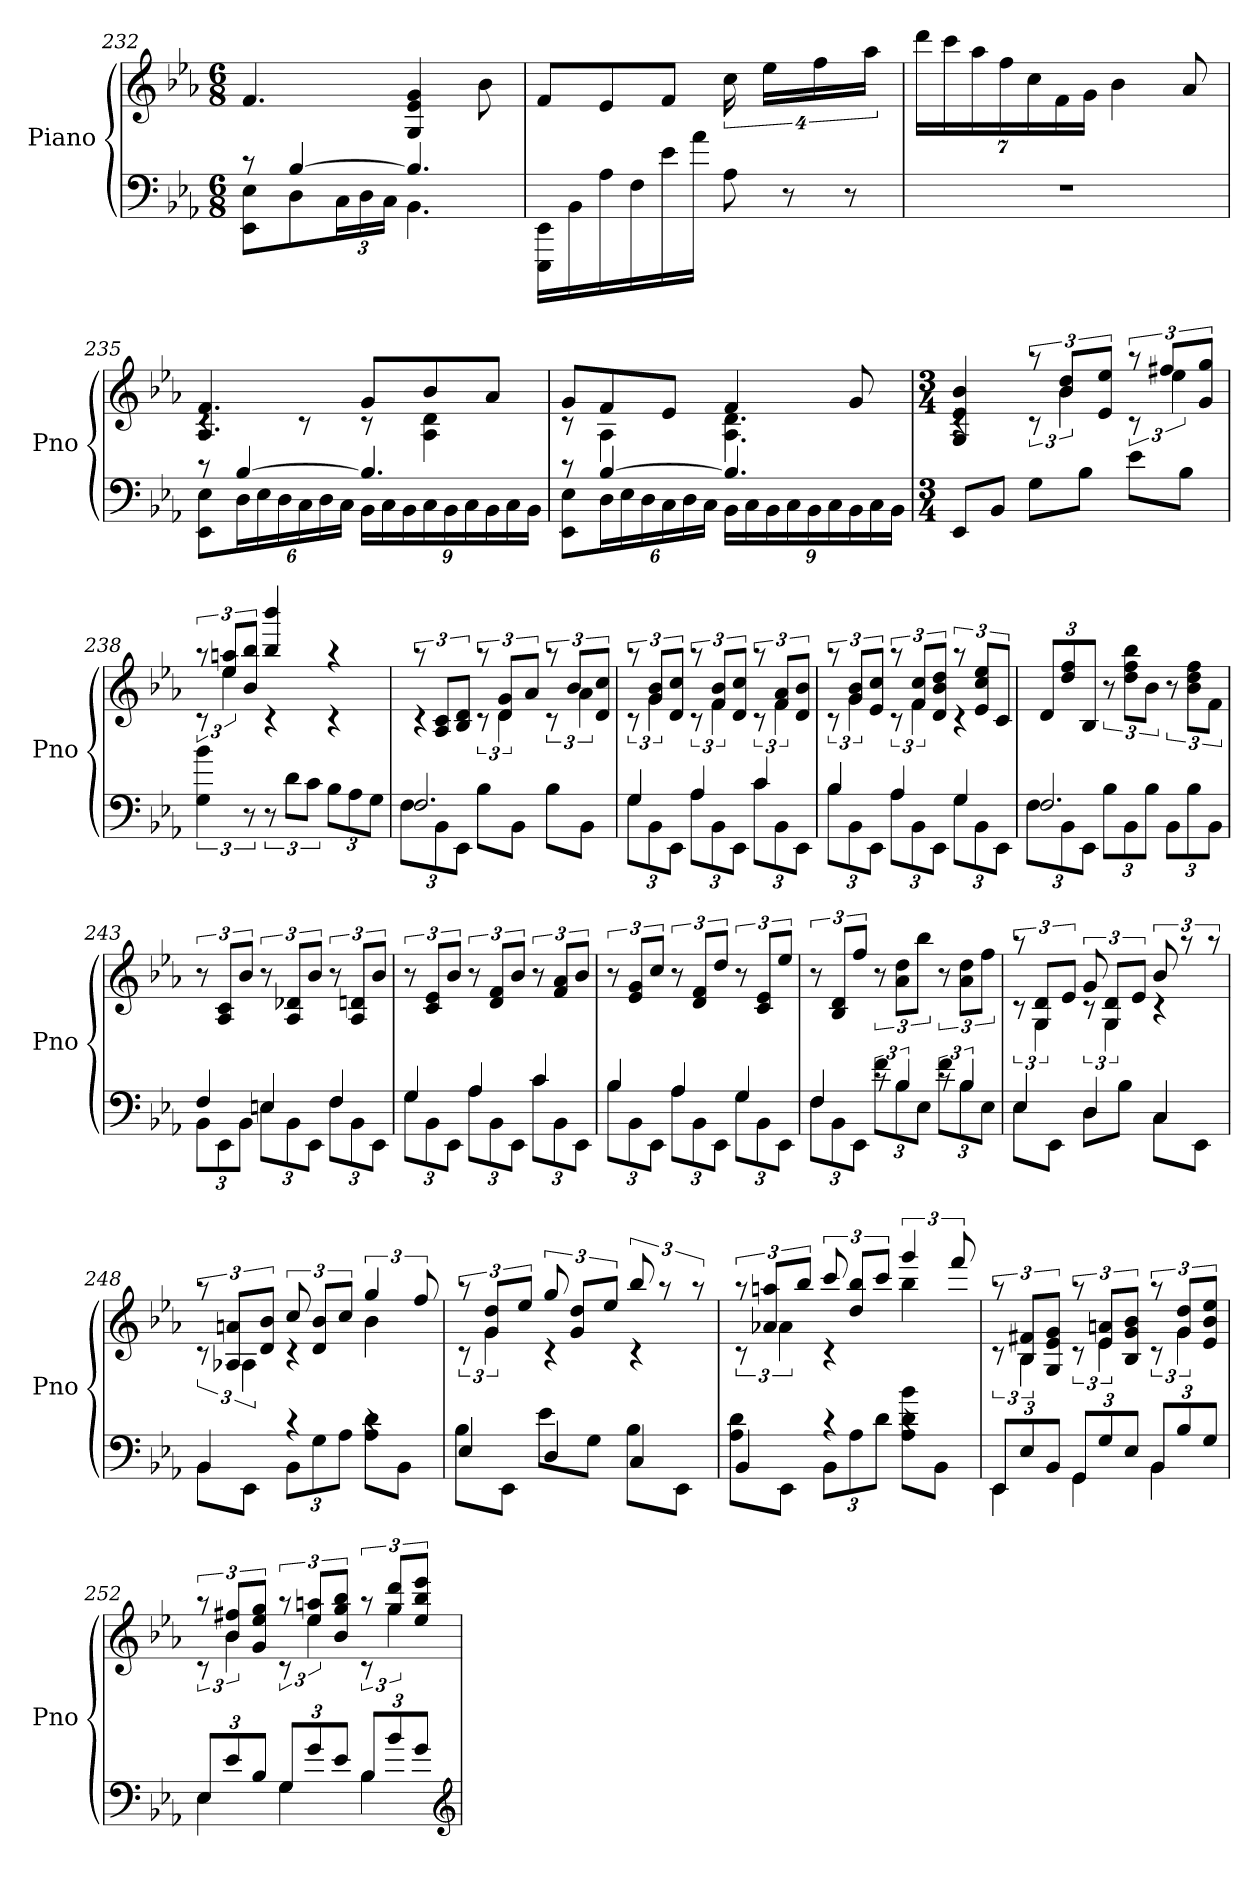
**kern	**kern
*part1	*part1
*staff2	*staff1
*I"Piano	*
*I'Pno	*
*clefF4	*clefG2
*k[b-e-a-]	*k[b-e-a-]
*M6/8	*M6/8
=232	=232
*^	*
8rc	8EE- 8E-L	4.f
[4B-	8D	.
.	24CL	.
.	24D	.
.	24CJJ	.
4.B-]	4.BB-	4G 4e- 4g
.	.	8b-
*v	*v	*
=233	=233
16EEE- 16EE-LL	8fL
16BB-	.
16A-	8e-
16F	.
16e-	8fJ
16a-JJ	.
8A-	32%3cc
.	32%3ee-LL
8r	.
.	32%3ff
8r	.
.	32%3aa-JJ
=234	=234
2.r	56%3dddLL
.	56%3ccc
.	56%3aa-
.	56%3ff
.	56%3cc
.	56%3f
.	56%3gJJ
.	4b-
.	8a-
=235	=235
*^	*^
8rc	8EE- 8E-L	4.A- 4.f	4rc
[4B-	24DL	.	.
.	24E-	.	.
.	24D	.	.
.	24C	.	8rc
.	24D	.	.
.	24CJJ	.	.
4.B-]	24BB-LL	8gL	8rc
.	24C	.	.
.	24BB-	.	.
.	24C	8b-	4A- 4d
.	24BB-	.	.
.	24C	.	.
.	24BB-	8a-J	.
.	24C	.	.
.	24BB-JJ	.	.
=236	=236	=236	=236
8rc	8EE- 8E-L	8gL	8rc
[4B-	24DL	8f	4A-
.	24E-	.	.
.	24D	.	.
.	24C	8e-J	.
.	24D	.	.
.	24CJJ	.	.
4.B-]	24BB-LL	4f	4.A- 4.d
.	24C	.	.
.	24BB-	.	.
.	24C	.	.
.	24BB-	.	.
.	24C	.	.
.	24BB-	8g	.
.	24C	.	.
.	24BB-JJ	.	.
*v	*v	*	*
=237	=237	=237
*M3/4	*M3/4	*
8EE-L	4G 4e- 4b-	4rc
8BB-J	.	.
8GL	12raa	12rc
.	12b- 12ddL	6b-
8B-J	.	.
.	12e- 12ee-J	.
8e-L	12raa	12rc
.	12ff#XL	6ee-
8B-J	.	.
.	12g 12ggJ	.
=238	=238	=238
6G 6b-	12raa	12rc
.	12ee- 12aanL	6ee-
12r	12b- 12bb-J	.
12r	4bb- 4bbb-	4rc
12dL	.	.
12cJ	.	.
12B-L	4raa	4rc
12A-	.	.
12GJ	.	.
=239	=239	=239
*^	*	*
2.F	12FL	12raa	4rc
.	12BB-	12A- 12cL	.
.	12EE-J	12B- 12dJ	.
.	8B-L	12raa	12rc
.	.	12d 12gL	6d
.	8BB-J	.	.
.	.	12a-J	.
.	8B-L	12raa	12rc
.	.	12b-L	6a-
.	8BB-J	.	.
.	.	12d 12ccJ	.
=240	=240	=240	=240
4G	12GL	12raa	12rc
.	12BB-	12g 12b-L	6g
.	12EE-J	12d 12ccJ	.
4A-	12A-L	12raa	12rc
.	12BB-	12f 12b-L	6f
.	12EE-J	12d 12ccJ	.
4c	12cL	12raa	12rc
.	12BB-	12f 12a-L	6f
.	12EE-J	12d 12b-J	.
=241	=241	=241	=241
4B-	12B-L	12raa	12rc
.	12BB-	12g 12b-L	6g
.	12EE-J	12e- 12ccJ	.
4A-	12A-L	12raa	12rc
.	12BB-	12f 12ccL	6f
.	12EE-J	12d 12b- 12ddJ	.
4G	12GL	12raa	4rc
.	12BB-	12e- 12cc 12ee-L	.
.	12EE-J	12cJ	.
*	*	*v	*v
=242	=242	=242
2.F	12FL	12dL
.	12BB-	12dd 12ff
.	12EE-J	12B-J
.	12B-L	12r
.	12BB-	12dd 12ff 12bb-L
.	12B-J	12b-J
.	12BB-L	12r
.	12B-	12b- 12dd 12ffL
.	12BB-J	12fJ
=243	=243	=243
4F	12BB-L	12r
.	12EE-	12A- 12cL
.	12BB-J	12b-J
4En	12EL	12r
.	12BB-	12A- 12d-XL
.	12EE-J	12b-J
4F	12FL	12r
.	12BB-	12A- 12dnL
.	12EE-J	12b-J
=244	=244	=244
4G	12GL	12r
.	12BB-	12c 12e-L
.	12EE-J	12b-J
4A-	12A-L	12r
.	12BB-	12d 12fL
.	12EE-J	12b-J
4c	12cL	12r
.	12BB-	12f 12a-L
.	12EE-J	12b-J
=245	=245	=245
4B-	12B-L	12r
.	12BB-	12e- 12gL
.	12EE-J	12ccJ
4A-	12A-L	12r
.	12BB-	12d 12fL
.	12EE-J	12ddJ
4G	12GL	12r
.	12BB-	12c 12e-L
.	12EE-J	12ee-J
=246	=246	=246
4F	12FL	12r
.	12BB-	12B- 12dL
.	12EE-J	12ffJ
12rc	12fL	12r
6B-	12B-	12a- 12ddL
.	12E-J	12bb-J
12rc	12fL	12r
6B-	12B-	12a- 12ddL
.	12E-J	12ffJ
=247	=247	=247
*	*	*^
4E-	8E-L	12raa	12rc
.	.	12G 12dL	6G
.	8EE-J	.	.
.	.	12e-J	.
4D	8DL	12g	12rc
.	.	12G 12dL	6G
.	8B-J	.	.
.	.	12e-J	.
4C	8CL	12b-	4rc
.	.	12raa	.
.	8EE-J	.	.
.	.	12raa	.
=248	=248	=248	=248
4BB-	8BB-L	12raa	12rc
.	.	12A-X 12anL	6A-
.	8EE-J	.	.
.	.	12d 12b-J	.
4rc	12BB-L	12cc	4rc
.	12G	12d 12b-L	.
.	12A-J	12ccJ	.
4rc	8A- 8dL	6gg	4b-
.	8BB-J	.	.
.	.	12ff	.
=249	=249	=249	=249
4E-	8B-L	12raa	12rc
.	.	12g 12ddL	6g
.	8EE-J	.	.
.	.	12ee-J	.
4D	8e-L	12gg	4rc
.	.	12g 12ddL	.
.	8GJ	.	.
.	.	12ee-J	.
4C	8B-L	12bb-	4rc
.	.	12raa	.
.	8EE-J	.	.
.	.	12raa	.
=250	=250	=250	=250
4BB-	8A- 8dL	12raa	12rc
.	.	12a-X 12aanL	6a-
.	8EE-J	.	.
.	.	12bb-J	.
4rc	12BB-L	12ccc	4rc
.	12A-	12dd 12bb-L	.
.	12dJ	12cccJ	.
4rc	8A- 8d 8b-L	6ggg	4bb-
.	8BB-J	.	.
.	.	12fff	.
=251	=251	=251	=251
12EE-L	4EE-	12raa	12rc
12E-	.	12B- 12f#XL	6B-
12BB-J	.	12G 12e- 12gJ	.
12GGL	4GG	12raa	12rc
12G	.	12e- 12anL	6e-
12E-J	.	12B- 12g 12b-J	.
12BB-L	4BB-	12raa	12rc
12B-	.	12g 12ddL	6g
12GJ	.	12e- 12b- 12ee-J	.
=252	=252	=252	=252
12E-L	4E-	12raa	12rc
12e-	.	12b- 12ff#XL	6b-
12B-J	.	12g 12ee- 12ggJ	.
12GL	4G	12raa	12rc
12g	.	12ee- 12aanL	6ee-
12e-J	.	12b- 12gg 12bb-J	.
12B-L	4B-	12raa	12rc
12b-	.	12gg 12dddL	6gg
12gJ	.	12ee- 12bb- 12eee-J	.
*v	*v	*	*
*	*v	*v
*clefG2	*
=	=
*-	*-
